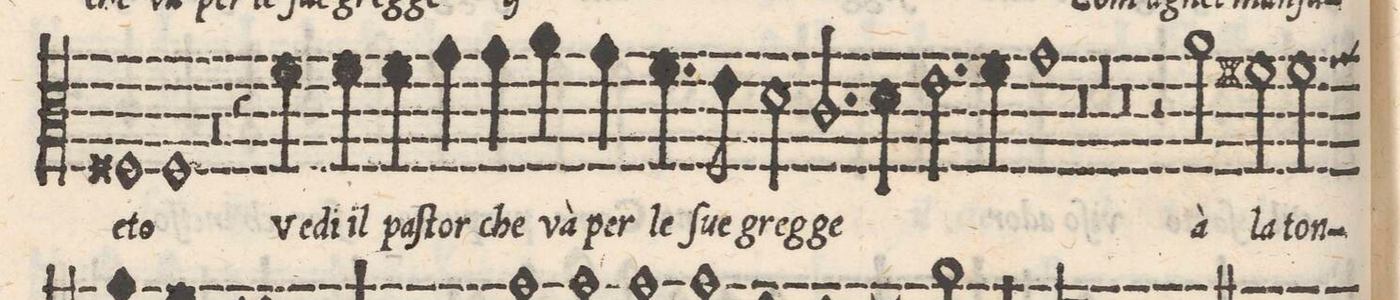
**kern	**text
*I"TENORE	*
*clefC3	*
*k[]	*
*met(C)	*
*M2/1	*
1F#X	-e-
1F#y	-to
=40-	=40-
0r	.
=41-	=41-
4r	.
4f\	Ve-
4f\	-di_il
4f\	paſ-
4g\	-tor
4g\	che
4a\	và
4g\	per
=42-	=42-
4.f\	le
8e\	ſue
2d\	greg-
2.c/	ge
4d\	.
=43-	=43-
2.e\	.
4f\	.
1g	.
=44-	=44-
0r	.
=45-	=45-
0r	.
=46-	=46-
0r	.
=47-	=47-
2r	.
2a\	à
2f#X\	la
2f#\	ton-
=48-	=48-
*-	*-
